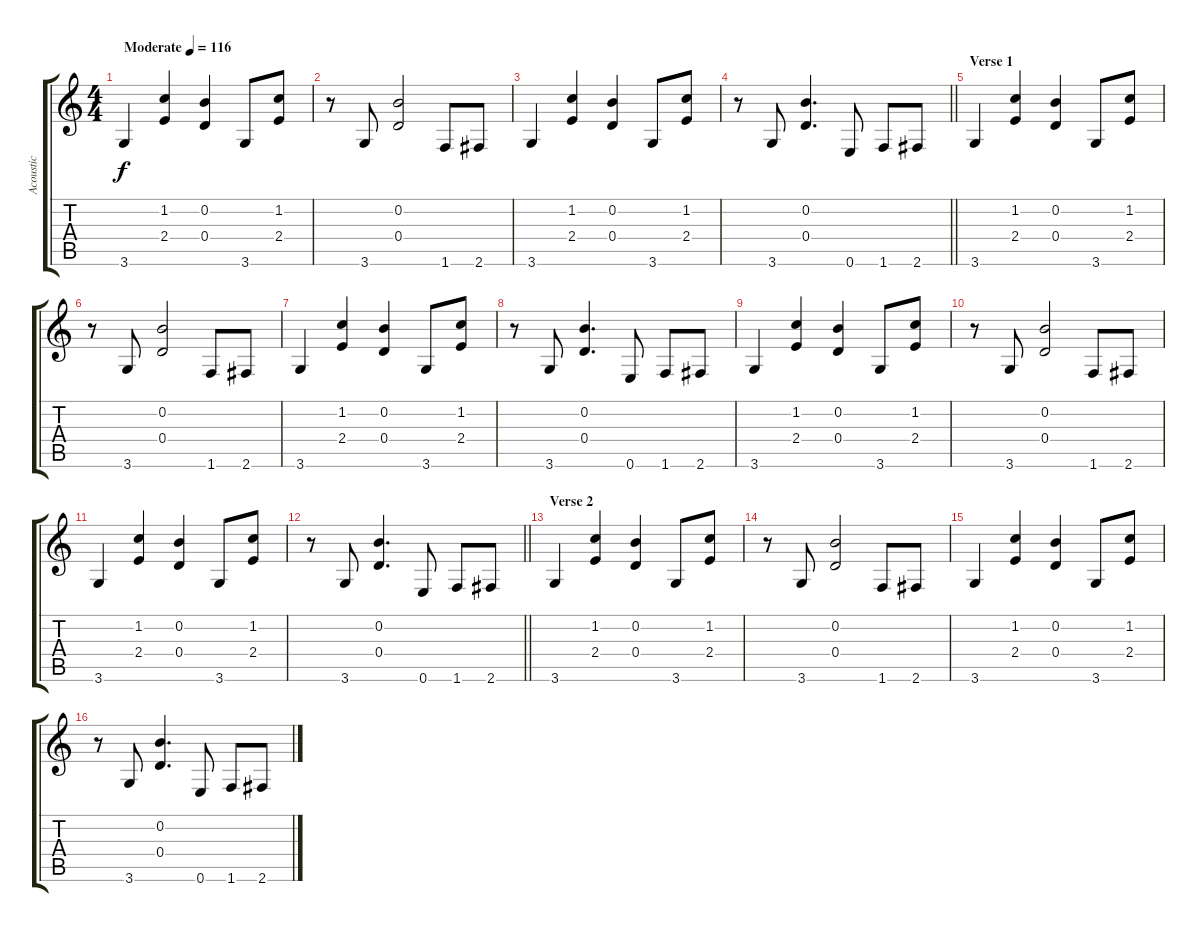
\track ("Acoustic" "Acoustic") {instrument acousticguitarsteel}
\staff {score tabs}
\tuning (E4 B3 G3 D3 A2 E2) {hide}
\ts (4 4)
\tempo (116 "Moderate")
\clef g2
\ks c
3.6.4{dy f instrument acousticguitarsteel} (1.2 2.4).4 (0.2 0.4).4 3.6.8 (1.2 2.4).8 |
r.8 3.6.8 (0.2 0.4).2 1.6.8 2.6.8 |
3.6.4 (1.2 2.4).4 (0.2 0.4).4 3.6.8 (1.2 2.4).8 |
\barLineRight lightlight
r.8 3.6.8 (0.2 0.4).4{d} 0.6.8 1.6.8 2.6.8 |
\section ("" "Verse 1")
3.6.4 (1.2 2.4).4 (0.2 0.4).4 3.6.8 (1.2 2.4).8 |
r.8 3.6.8 (0.2 0.4).2 1.6.8 2.6.8 |
3.6.4 (1.2 2.4).4 (0.2 0.4).4 3.6.8 (1.2 2.4).8 |
r.8 3.6.8 (0.2 0.4).4{d} 0.6.8 1.6.8 2.6.8 |
3.6.4 (1.2 2.4).4 (0.2 0.4).4 3.6.8 (1.2 2.4).8 |
r.8 3.6.8 (0.2 0.4).2 1.6.8 2.6.8 |
3.6.4 (1.2 2.4).4 (0.2 0.4).4 3.6.8 (1.2 2.4).8 |
\barLineRight lightlight
r.8 3.6.8 (0.2 0.4).4{d} 0.6.8 1.6.8 2.6.8 |
\section ("" "Verse 2")
3.6.4 (1.2 2.4).4 (0.2 0.4).4 3.6.8 (1.2 2.4).8 |
r.8 3.6.8 (0.2 0.4).2 1.6.8 2.6.8 |
3.6.4 (1.2 2.4).4 (0.2 0.4).4 3.6.8 (1.2 2.4).8 |
r.8 3.6.8 (0.2 0.4).4{d} 0.6.8 1.6.8 2.6.8
